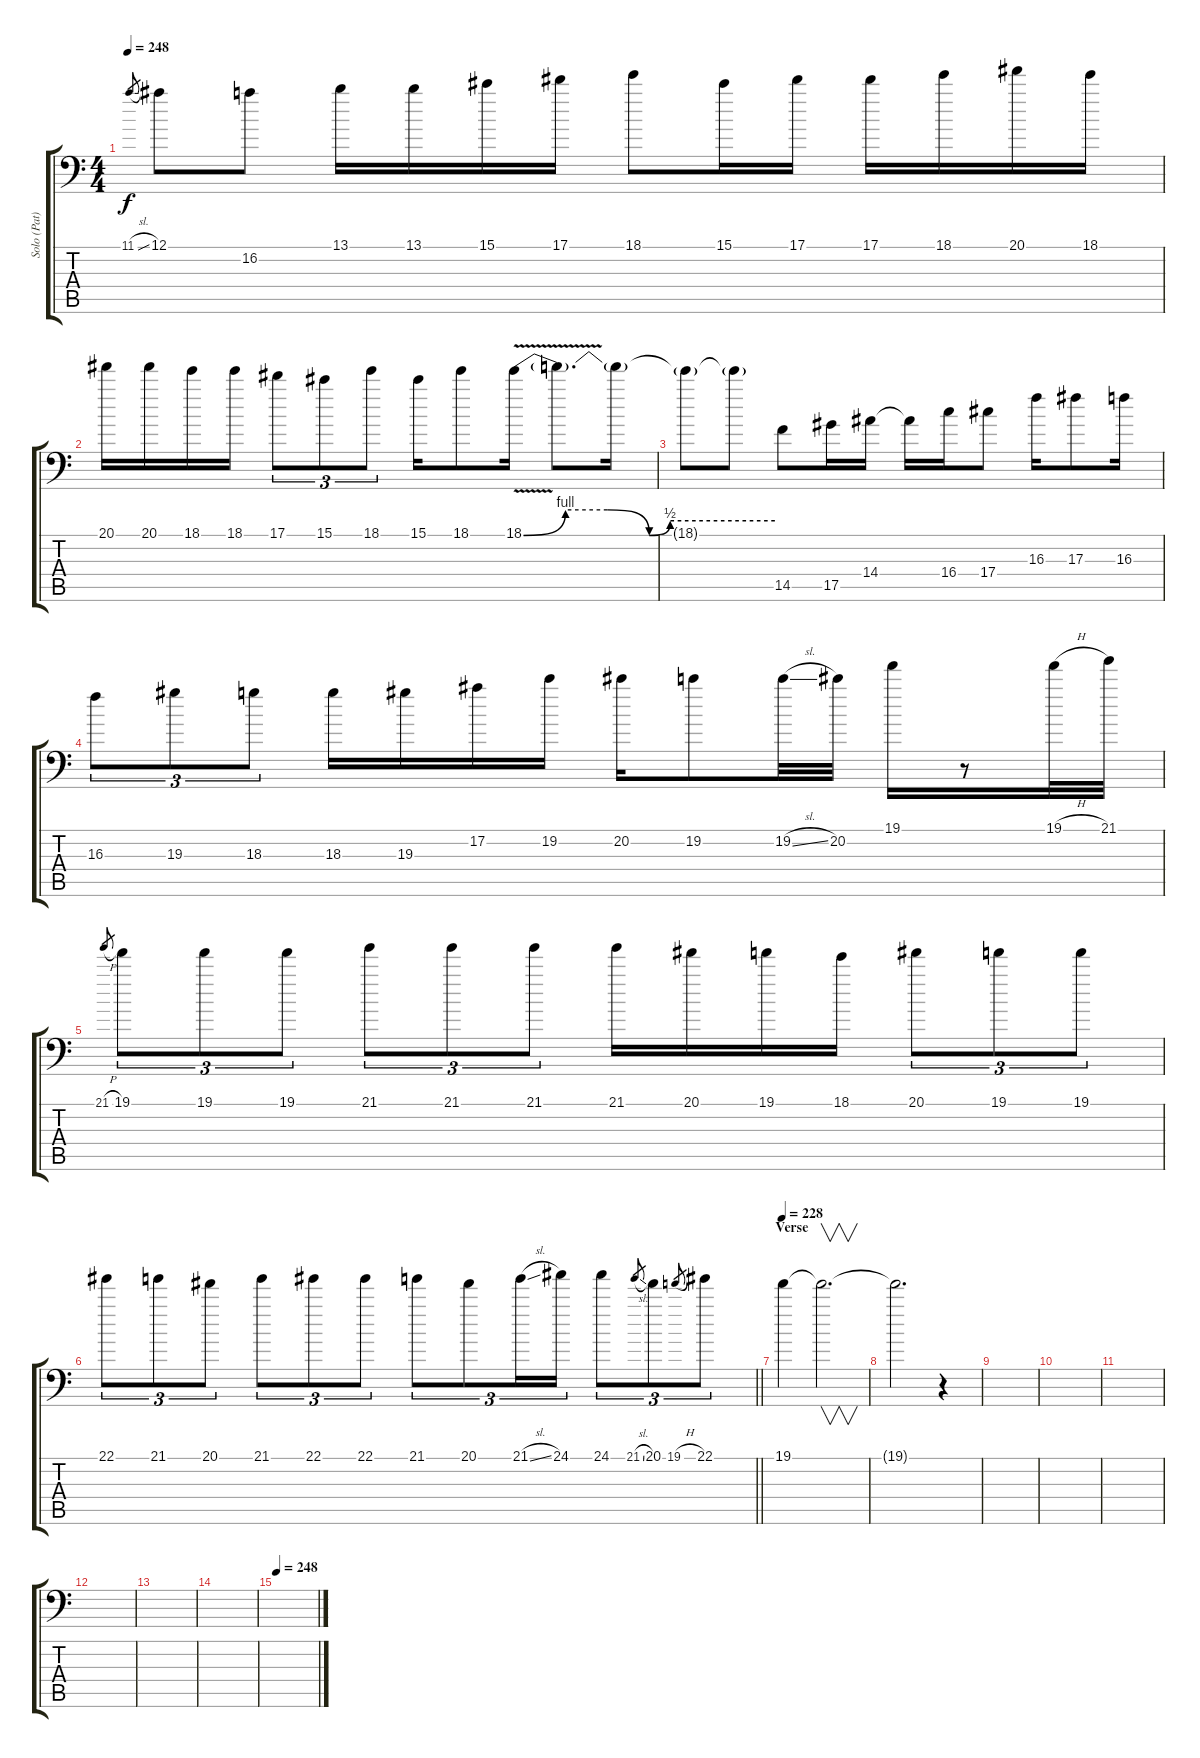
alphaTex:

\track ("Solo (Pat)" "Solo (Pat)") {instrument distortionguitar}
\staff {score tabs}
\tuning (Bb3 F3 Db3 Ab2 Eb2 Bb1) {hide}
\ts (4 4)
\tempo 248
\clef f4
\ks c
11.1{sl}.8{gr dy f} 12.1.8 16.2.8 13.1.16 13.1.16 15.1.16 17.1.16 18.1.8 15.1.16 17.1.16 17.1.16 18.1.16 20.1.16 18.1.16 |
20.1.16 20.1.16 18.1.16 18.1.16 17.1.8{tu (3 2)} 15.1.8{tu (3 2)} 18.1.8{tu (3 2)} 15.1.16 18.1.8 18.1{be (custom 0 0 10 4 20 4 30 0 35 2 60 2) v}.16 18.1{t}.8{d} 18.1{t}.16 |
18.1{t}.8 18.1{t}.8 14.5.8 17.5.16 14.4.16 14.4{t}.16 16.4.16 17.4.8 16.3.16 17.3.8 16.3.16 |
16.3.8{tu (3 2)} 19.3.8{tu (3 2)} 18.3.8{tu (3 2)} 18.3.16 19.3.16 17.2.16 19.2.16 20.2.16 19.2.8 19.2{sl}.32 20.2.32 19.1.16 r.8 19.1{h}.32 21.1.32 |
21.1{h}.8{gr} 19.1.8{tu (3 2)} 19.1.8{tu (3 2)} 19.1.8{tu (3 2)} 21.1.8{tu (3 2)} 21.1.8{tu (3 2)} 21.1.8{tu (3 2)} 21.1.16 20.1.16 19.1.16 18.1.16 20.1.8{tu (3 2)} 19.1.8{tu (3 2)} 19.1.8{tu (3 2)} |
\barLineRight lightlight
22.1.8{tu (3 2)} 21.1.8{tu (3 2)} 20.1.8{tu (3 2)} 21.1.8{tu (3 2)} 22.1.8{tu (3 2)} 22.1.8{tu (3 2)} 21.1.8{tu (3 2)} 20.1.8{tu (3 2)} 21.1{sl}.16{tu (3 2)} 24.1.16{tu (3 2)} 24.1.8{tu (3 2)} 21.1{sl}.8{gr} 20.1.8{tu (3 2)} 19.1{h}.8{gr} 22.1.8{tu (3 2)} |
\section ("" "Verse")
\tempo 228
19.1.4 19.1{t}.2{v d} |
19.1{t}.2{d} r.4 |
|
|
|
|
|
|
\tempo 248
